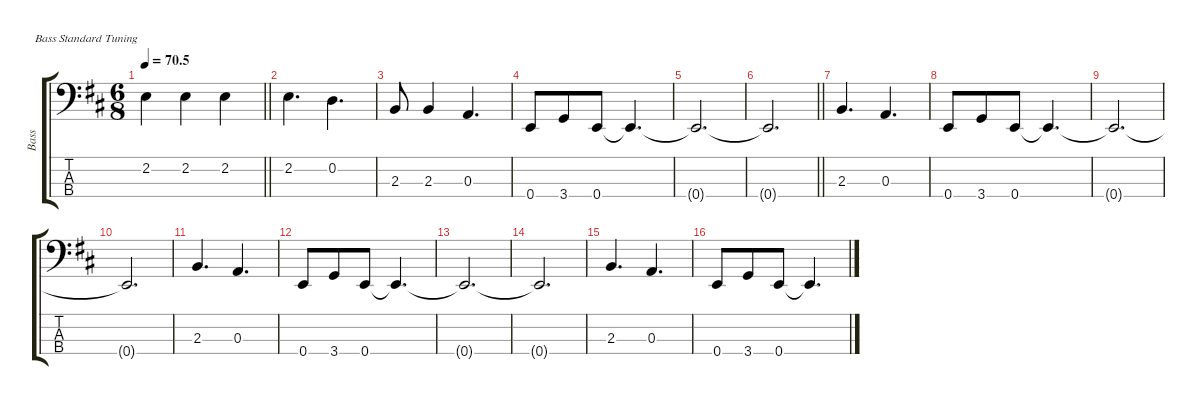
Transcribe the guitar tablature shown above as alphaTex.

\defaultSystemsLayout 4
\hideDynamics
\bracketExtendMode groupsimilarinstruments
\firstSystemTrackNameMode fullname
\otherSystemsTrackNameOrientation horizontal
\track ("Bass" "bass") {defaultSystemsLayout 8 instrument electricbassfinger}
\staff {score tabs}
\tuning (G2 D2 A1 E1)
\ts (6 8)
\tempo
70.5
\accidentals auto
\clef f4
\ottava regular
\simile none
\barLineRight lightlight
\ks bminor
2.2{acc forcenatural}.4{dy ff beam Down} 2.2{acc forcenatural}.4{beam Down} 2.2{acc forcenatural}.4{beam Down} |
2.2{acc forcenatural}.4{d beam Down} 0.2{acc forcenatural}.4{d beam Down} |
2.3{acc forcenatural}.8{beam Up} 2.3{acc forcenatural}.4{beam Up} 0.3{acc forcenatural}.4{d beam Up} |
0.4{acc forcenatural}.8{beam Up} 3.4{acc forcenatural}.8{beam Up} 0.4{acc forcenatural}.8{beam Up} 0.4{t acc forcenatural}.4{d beam Up} |
0.4{t acc forcenatural}.2{d beam Up} |
\barLineRight lightlight
0.4{t acc forcenatural}.2{d beam Up} |
2.3{acc forcenatural}.4{d beam Up} 0.3{acc forcenatural}.4{d beam Up} |
0.4{acc forcenatural}.8{beam Up} 3.4{acc forcenatural}.8{beam Up} 0.4{acc forcenatural}.8{beam Up} 0.4{t acc forcenatural}.4{d beam Up} |
0.4{t acc forcenatural}.2{d beam Up} |
0.4{t acc forcenatural}.2{d beam Up} |
2.3{acc forcenatural}.4{d beam Up} 0.3{acc forcenatural}.4{d beam Up} |
0.4{acc forcenatural}.8{beam Up} 3.4{acc forcenatural}.8{beam Up} 0.4{acc forcenatural}.8{beam Up} 0.4{t acc forcenatural}.4{d beam Up} |
0.4{t acc forcenatural}.2{d beam Up} |
0.4{t acc forcenatural}.2{d beam Up} |
2.3{acc forcenatural}.4{d beam Up} 0.3{acc forcenatural}.4{d beam Up} |
0.4{acc forcenatural}.8{beam Up} 3.4{acc forcenatural}.8{beam Up} 0.4{acc forcenatural}.8{beam Up} 0.4{t acc forcenatural}.4{d beam Up}
